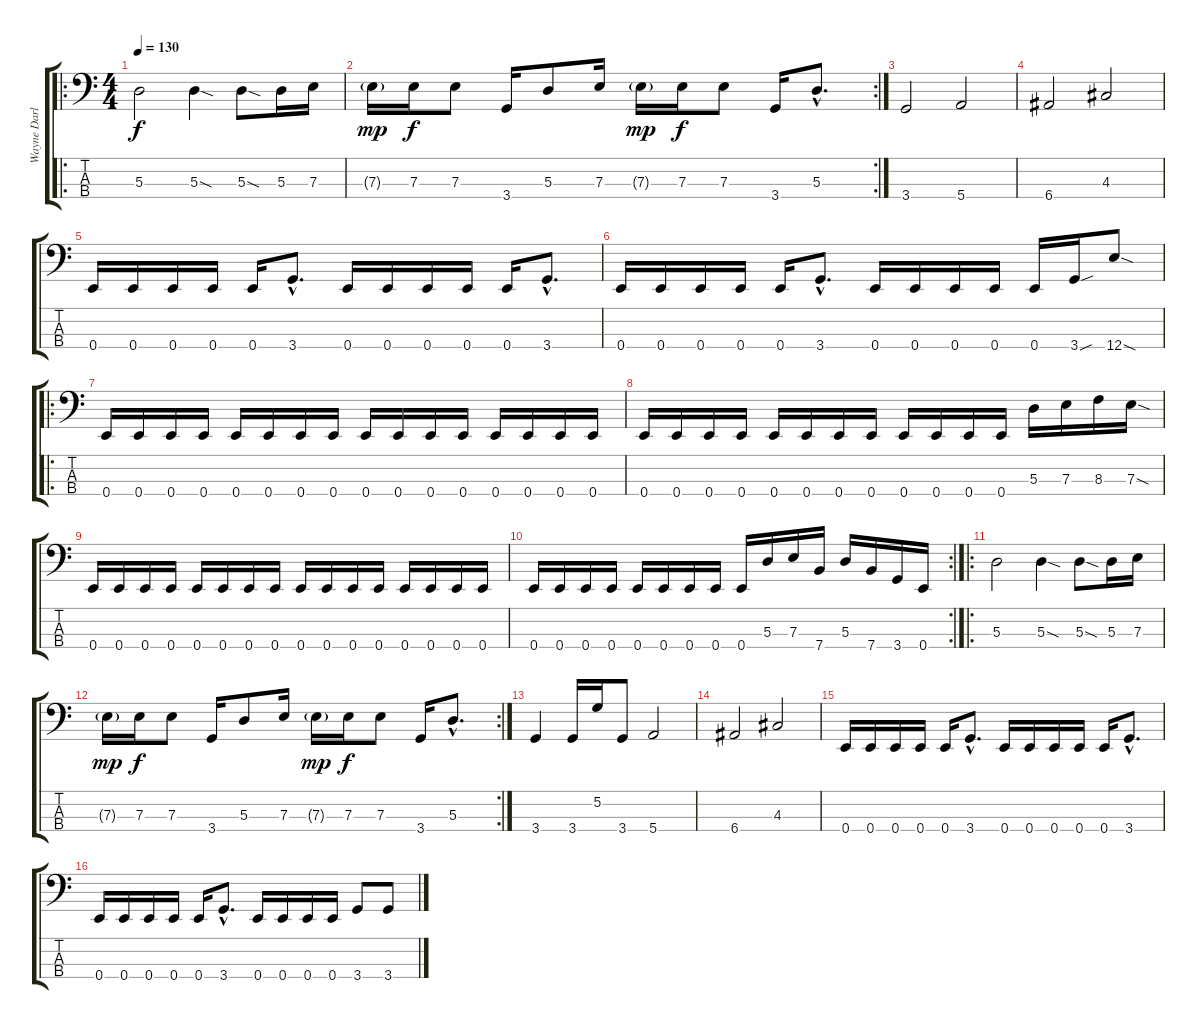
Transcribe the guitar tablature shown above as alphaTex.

\track ("Wayne Darley" "Wayne Darl") {instrument electricbassfinger}
\staff {score tabs}
\tuning (G2 D2 A1 E1) {hide}
\ro
\ts (4 4)
\tempo 130
\clef f4
\ks c
5.3.2{dy f} 5.3{sod}.4 5.3{sod}.8 5.3.16 7.3.16 |
\rc 2
7.3{g}.16{dy mp} 7.3.16{dy f} 7.3.8 3.4.16 5.3.8 7.3.16 7.3{g}.16{dy mp} 7.3.16{dy f} 7.3.8 3.4.16 5.3{hac}.8{d} |
3.4.2 5.4.2 |
6.4.2 4.3.2 |
0.4.16 0.4.16 0.4.16 0.4.16 0.4.16 3.4{hac}.8{d} 0.4.16 0.4.16 0.4.16 0.4.16 0.4.16 3.4{hac}.8{d} |
0.4.16 0.4.16 0.4.16 0.4.16 0.4.16 3.4{hac}.8{d} 0.4.16 0.4.16 0.4.16 0.4.16 0.4.16 3.4{sou}.16 12.4{sod}.8 |
\ro
0.4.16 0.4.16 0.4.16 0.4.16 0.4.16 0.4.16 0.4.16 0.4.16 0.4.16 0.4.16 0.4.16 0.4.16 0.4.16 0.4.16 0.4.16 0.4.16 |
0.4.16 0.4.16 0.4.16 0.4.16 0.4.16 0.4.16 0.4.16 0.4.16 0.4.16 0.4.16 0.4.16 0.4.16 5.3.16 7.3.16 8.3.16 7.3{sod}.16 |
0.4.16 0.4.16 0.4.16 0.4.16 0.4.16 0.4.16 0.4.16 0.4.16 0.4.16 0.4.16 0.4.16 0.4.16 0.4.16 0.4.16 0.4.16 0.4.16 |
\rc 2
0.4.16 0.4.16 0.4.16 0.4.16 0.4.16 0.4.16 0.4.16 0.4.16 0.4.16 5.3.16 7.3.16 7.4.16 5.3.16 7.4.16 3.4.16 0.4.16 |
\ro
5.3.2 5.3{sod}.4 5.3{sod}.8 5.3.16 7.3.16 |
\rc 2
7.3{g}.16{dy mp} 7.3.16{dy f} 7.3.8 3.4.16 5.3.8 7.3.16 7.3{g}.16{dy mp} 7.3.16{dy f} 7.3.8 3.4.16 5.3{hac}.8{d} |
3.4.4 3.4.16 5.2.16 3.4.8 5.4.2 |
6.4.2 4.3.2 |
0.4.16 0.4.16 0.4.16 0.4.16 0.4.16 3.4{hac}.8{d} 0.4.16 0.4.16 0.4.16 0.4.16 0.4.16 3.4{hac}.8{d} |
0.4.16 0.4.16 0.4.16 0.4.16 0.4.16 3.4{hac}.8{d} 0.4.16 0.4.16 0.4.16 0.4.16 3.4.8 3.4.8
